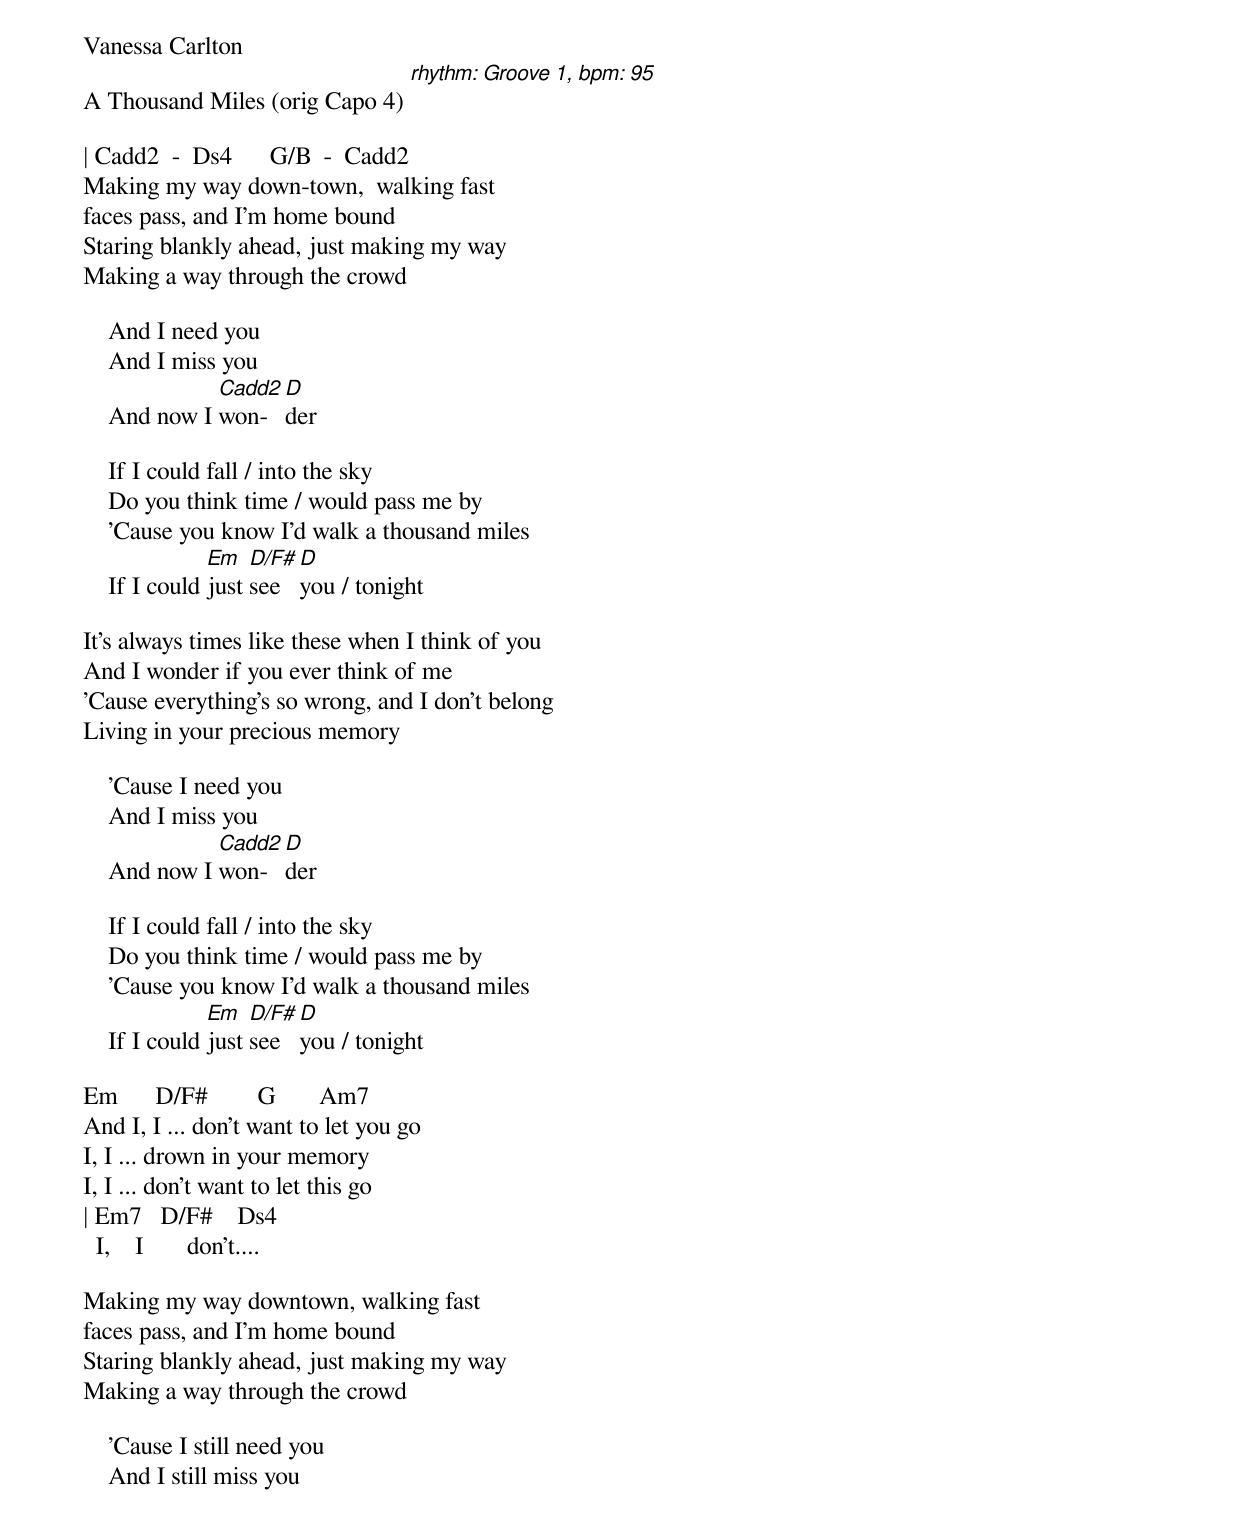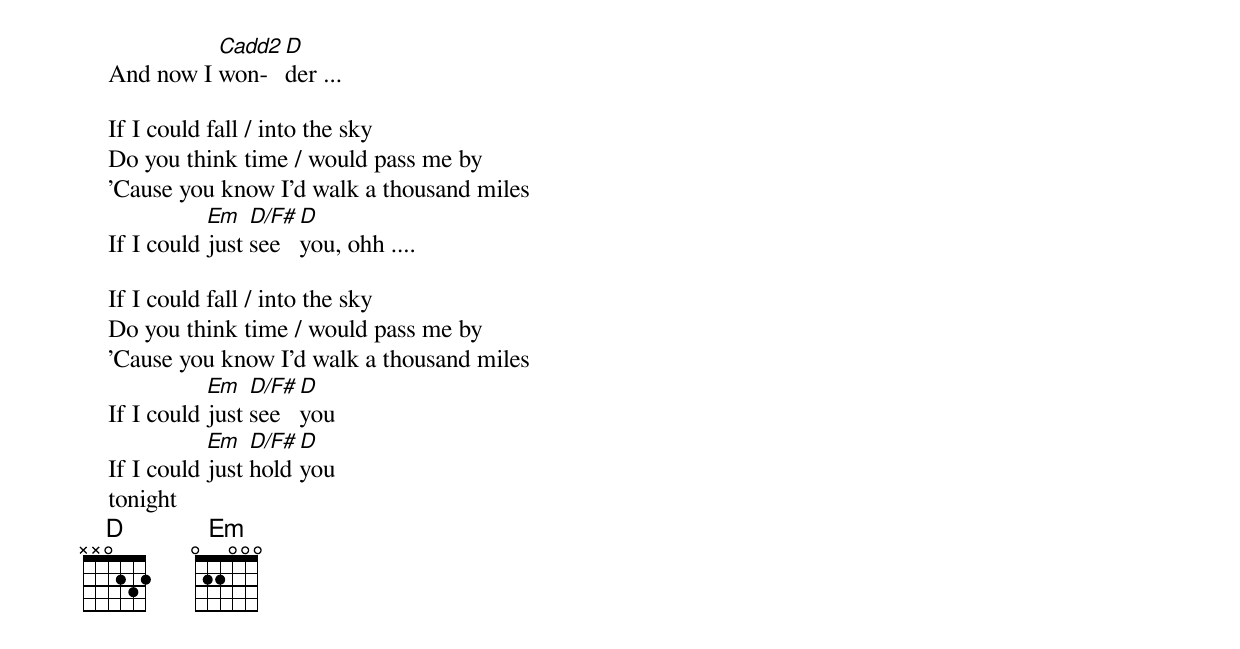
Vanessa Carlton
A Thousand Miles (orig Capo 4) [rhythm: Groove 1, bpm: 95]

| Cadd2  -  Ds4      G/B  -  Cadd2
Making my way down-town,  walking fast
faces pass, and I'm home bound
Staring blankly ahead, just making my way
Making a way through the crowd

    And I need you
    And I miss you
    And now I [Cadd2]won-[D]der

    If I could fall / into the sky
    Do you think time / would pass me by
    'Cause you know I'd walk a thousand miles
    If I could [Em]just [D/F#]see [D]you / tonight

It's always times like these when I think of you
And I wonder if you ever think of me
'Cause everything's so wrong, and I don't belong
Living in your precious memory

    'Cause I need you
    And I miss you
    And now I [Cadd2]won-[D]der

    If I could fall / into the sky
    Do you think time / would pass me by
    'Cause you know I'd walk a thousand miles
    If I could [Em]just [D/F#]see [D]you / tonight

Em      D/F#        G       Am7
And I, I ... don't want to let you go
I, I ... drown in your memory
I, I ... don't want to let this go
| Em7   D/F#    Ds4
  I,    I       don't....

Making my way downtown, walking fast
faces pass, and I'm home bound
Staring blankly ahead, just making my way
Making a way through the crowd

    'Cause I still need you
    And I still miss you
    And now I [Cadd2]won-[D]der ...

    If I could fall / into the sky
    Do you think time / would pass me by
    'Cause you know I'd walk a thousand miles
    If I could [Em]just [D/F#]see [D]you, ohh ....

    If I could fall / into the sky
    Do you think time / would pass me by
    'Cause you know I'd walk a thousand miles
    If I could [Em]just [D/F#]see [D]you
    If I could [Em]just [D/F#]hold [D]you
    tonight
